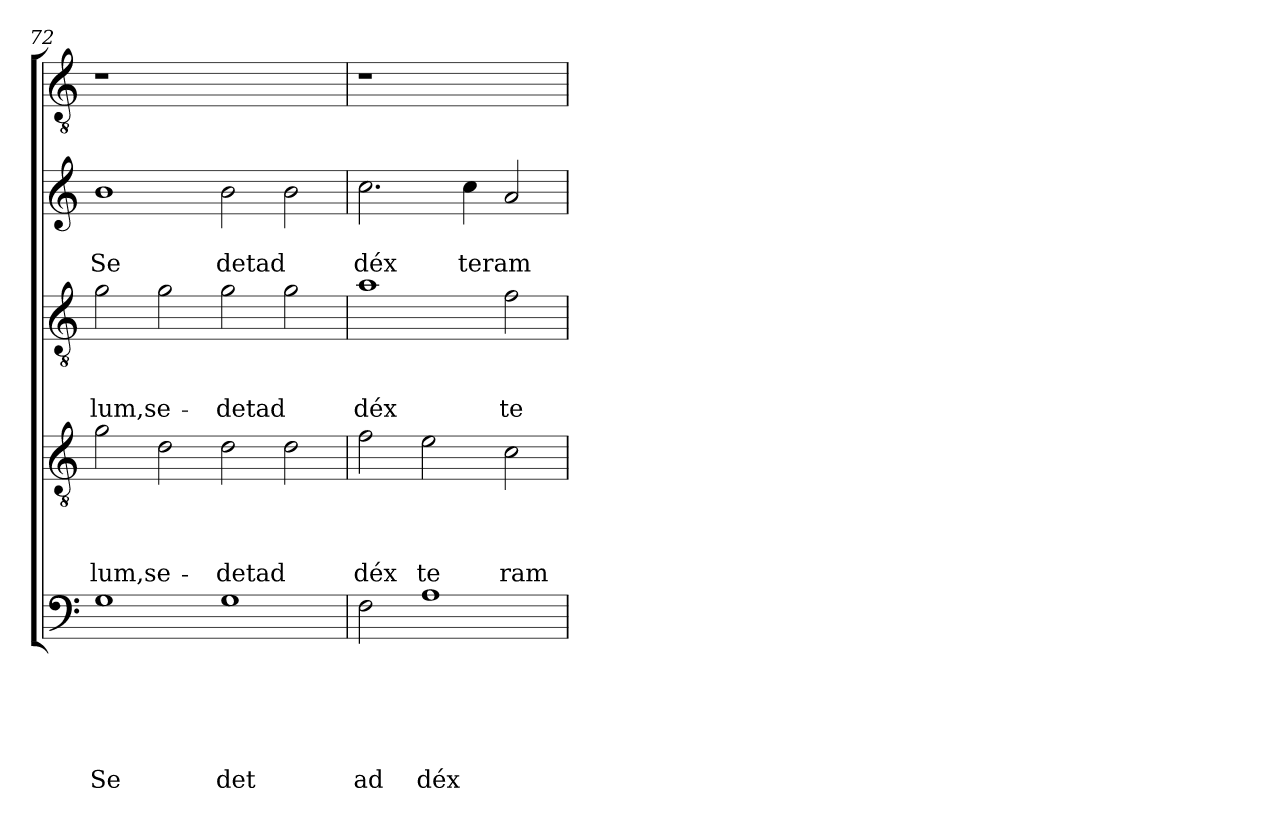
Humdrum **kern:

**kern	**text	**text	**text	**text	**text	**text	**kern	**text	**text	**text	**text	**kern	**text	**text	**text	**kern	**text	**text	**kern
*part5	*part5	*part5	*part5	*part5	*part5	*part5	*part4	*part4	*part4	*part4	*part4	*part3	*part3	*part3	*part3	*part2	*part2	*part2	*part1
*staff5	*staff5	*staff5	*staff5	*staff5	*staff5	*staff5	*staff4	*staff4	*staff4	*staff4	*staff4	*staff3	*staff3	*staff3	*staff3	*staff2	*staff2	*staff2	*staff1
*clefF4	*	*	*	*	*	*	*clefGv2	*	*	*	*	*clefGv2	*	*	*	*clefG2	*	*	*clefGv2
*k[]	*	*	*	*	*	*	*k[]	*	*	*	*	*k[]	*	*	*	*k[]	*	*	*k[]
*C:	*	*	*	*	*	*	*C:	*	*	*	*	*C:	*	*	*	*C:	*	*	*C:
=72	=72	=72	=72	=72	=72	=72	=72	=72	=72	=72	=72	=72	=72	=72	=72	=72	=72	=72	=72
!	!	!	!	!	!	!LO:LY:b	!	!	!	!	!LO:LY:b	!	!	!	!LO:LY:b	!	!	!LO:LY:b	!
1G	.	.	.	.	.	Se	2g\	.	.	.	-lum,se-	2g\	.	.	-lum,se-	1b	.	Se	1r
.	.	.	.	.	.	.	2d\	.	.	.	.	2g\	.	.	.	.	.	.	.
!	!	!	!	!	!	!LO:LY:b	!	!	!	!	!LO:LY:b	!	!	!	!LO:LY:b	!	!	!LO:LY:b	!
1G	.	.	.	.	.	det	2d\	.	.	.	-detad	2g\	.	.	-detad	2b\	.	detad	1ryy
.	.	.	.	.	.	.	2d\	.	.	.	.	2g\	.	.	.	2b\	.	.	.
!!LO:LB:g=z
=73	=73	=73	=73	=73	=73	=73	=73	=73	=73	=73	=73	=73	=73	=73	=73	=73	=73	=73	=73
!	!	!	!	!	!	!LO:LY:b	!	!	!	!	!LO:LY:b	!	!	!	!LO:LY:b	!	!	!LO:LY:b	!
2F\	.	.	.	.	.	ad	2f\	.	.	.	déx	1a	.	.	déx	2.cc\	.	déx	1r
!	!	!	!	!	!	!LO:LY:b	!	!	!	!	!LO:LY:b	!	!	!	!	!	!	!	!
1A	.	.	.	.	.	déx-	2e\	.	.	.	te	.	.	.	.	.	.	.	.
!	!	!	!	!	!	!	!	!	!	!	!	!	!	!	!	!	!	!LO:LY:b	!
.	.	.	.	.	.	.	.	.	.	.	.	.	.	.	.	4cc\	.	teram	.
!	!	!	!	!	!	!	!	!	!	!	!LO:LY:b	!	!	!	!LO:LY:b	!	!	!	!
.	.	.	.	.	.	.	2c\	.	.	.	ram	2f\	.	.	te	2a/	.	.	2ryy
=	=	=	=	=	=	=	=	=	=	=	=	=	=	=	=	=	=	=	=
*-	*-	*-	*-	*-	*-	*-	*-	*-	*-	*-	*-	*-	*-	*-	*-	*-	*-	*-	*-
